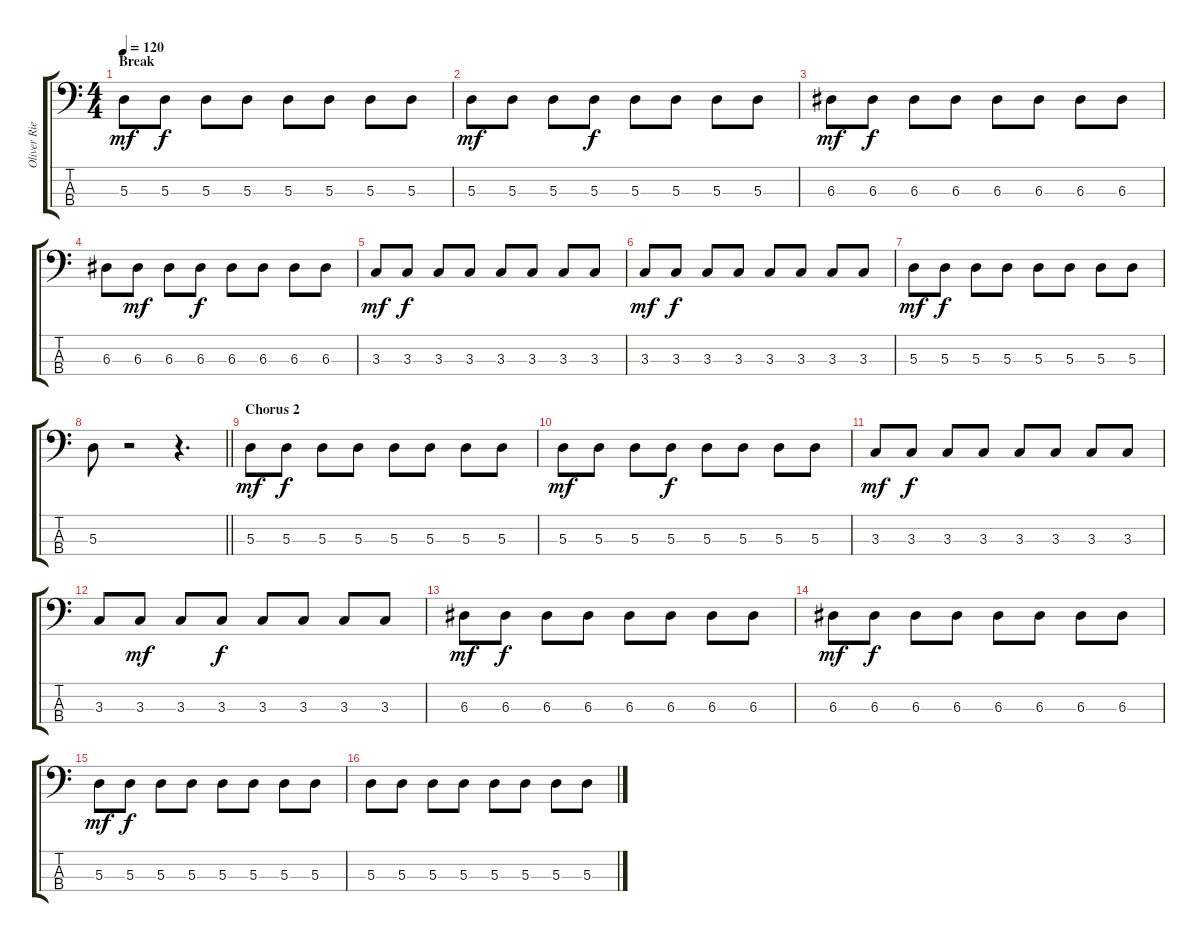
\track ("Oliver Riedel" "Oliver Rie") {instrument electricbasspick}
\staff {score tabs}
\tuning (G2 D2 A1 D1) {hide}
\ts (4 4)
\section ("" "Break")
\tempo 120
\clef f4
\ks c
5.3.8{dy mf} 5.3.8{dy f} 5.3.8 5.3.8 5.3.8 5.3.8 5.3.8 5.3.8 |
5.3.8{dy mf} 5.3.8 5.3.8 5.3.8{dy f} 5.3.8 5.3.8 5.3.8 5.3.8 |
6.3.8{dy mf} 6.3.8{dy f} 6.3.8 6.3.8 6.3.8 6.3.8 6.3.8 6.3.8 |
6.3.8 6.3.8{dy mf} 6.3.8 6.3.8{dy f} 6.3.8 6.3.8 6.3.8 6.3.8 |
3.3.8{dy mf} 3.3.8{dy f} 3.3.8 3.3.8 3.3.8 3.3.8 3.3.8 3.3.8 |
3.3.8{dy mf} 3.3.8{dy f} 3.3.8 3.3.8 3.3.8 3.3.8 3.3.8 3.3.8 |
5.3.8{dy mf} 5.3.8{dy f} 5.3.8 5.3.8 5.3.8 5.3.8 5.3.8 5.3.8 |
\barLineRight lightlight
5.3.8 r.2 r.4{d} |
\section ("" "Chorus 2")
5.3.8{dy mf} 5.3.8{dy f} 5.3.8 5.3.8 5.3.8 5.3.8 5.3.8 5.3.8 |
5.3.8{dy mf} 5.3.8 5.3.8 5.3.8{dy f} 5.3.8 5.3.8 5.3.8 5.3.8 |
3.3.8{dy mf} 3.3.8{dy f} 3.3.8 3.3.8 3.3.8 3.3.8 3.3.8 3.3.8 |
3.3.8 3.3.8{dy mf} 3.3.8 3.3.8{dy f} 3.3.8 3.3.8 3.3.8 3.3.8 |
6.3.8{dy mf} 6.3.8{dy f} 6.3.8 6.3.8 6.3.8 6.3.8 6.3.8 6.3.8 |
6.3.8{dy mf} 6.3.8{dy f} 6.3.8 6.3.8 6.3.8 6.3.8 6.3.8 6.3.8 |
5.3.8{dy mf} 5.3.8{dy f} 5.3.8 5.3.8 5.3.8 5.3.8 5.3.8 5.3.8 |
5.3.8 5.3.8 5.3.8 5.3.8 5.3.8 5.3.8 5.3.8 5.3.8
